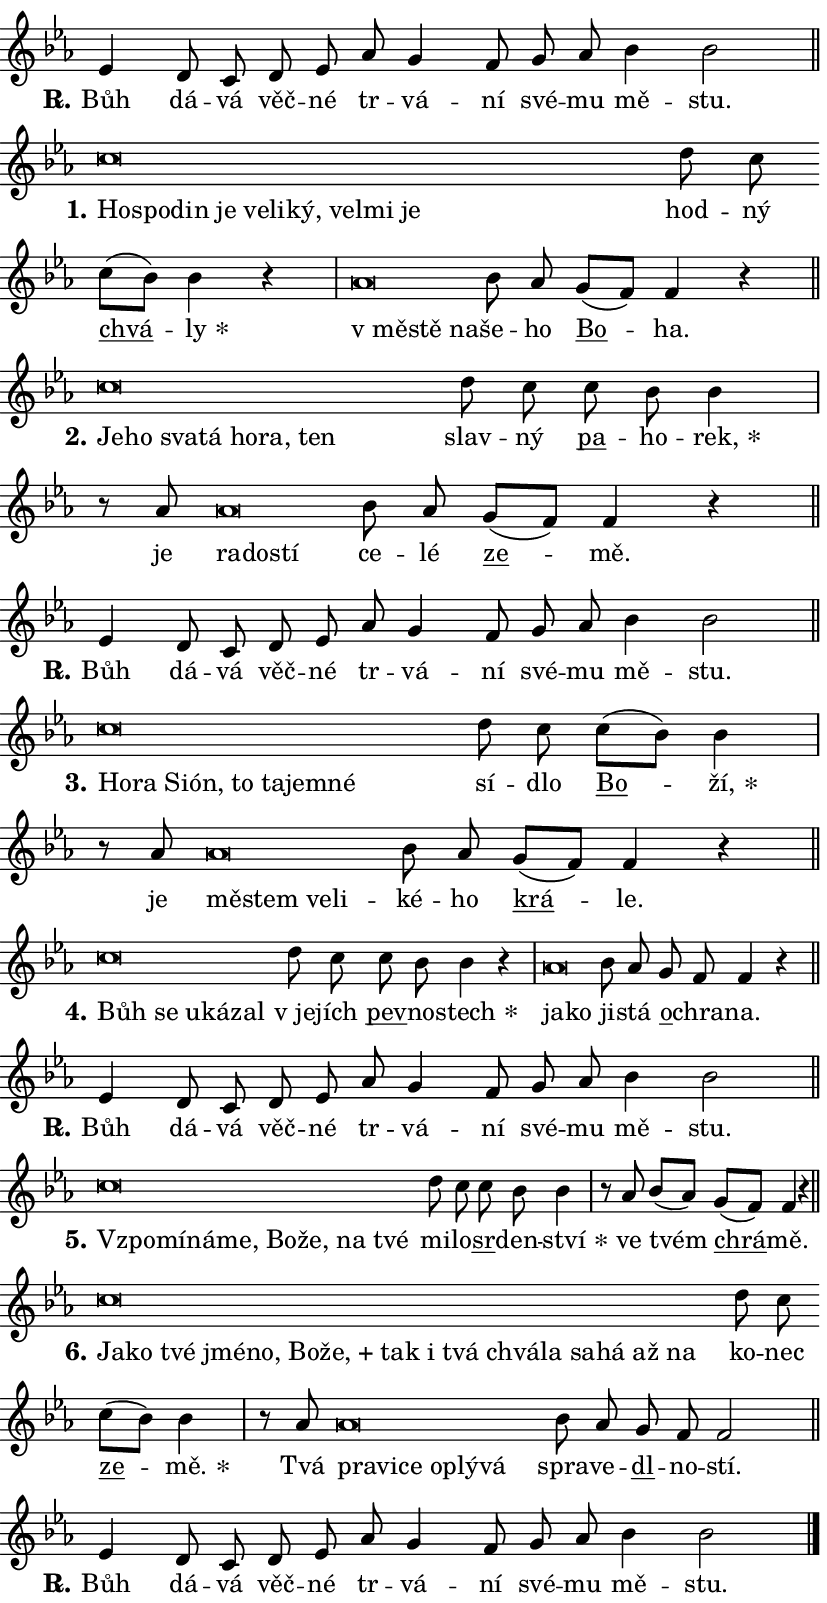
\version "2.24.0"
\header { tagline = "" }
\paper {
  indent = 0\cm
  top-margin = 0\cm
  right-margin = 0.13\cm % to fit lyric hyphens
  bottom-margin = 0\cm
  left-margin = 0\cm
  paper-width = 14\cm
  page-breaking = #ly:one-page-breaking
  system-system-spacing.basic-distance = #11
  score-system-spacing.basic-distance = #11
  ragged-last = ##f
}


%% Author: Thomas Morley
%% https://lists.gnu.org/archive/html/lilypond-user/2020-05/msg00002.html
#(define (line-position grob)
"Returns position of @var[grob} in current system:
   @code{'start}, if at first time-step
   @code{'end}, if at last time-step
   @code{'middle} otherwise
"
  (let* ((col (ly:item-get-column grob))
         (ln (ly:grob-object col 'left-neighbor))
         (rn (ly:grob-object col 'right-neighbor))
         (col-to-check-left (if (ly:grob? ln) ln col))
         (col-to-check-right (if (ly:grob? rn) rn col))
         (break-dir-left
           (and
             (ly:grob-property col-to-check-left 'non-musical #f)
             (ly:item-break-dir col-to-check-left)))
         (break-dir-right
           (and
             (ly:grob-property col-to-check-right 'non-musical #f)
             (ly:item-break-dir col-to-check-right))))
        (cond ((eqv? 1 break-dir-left) 'start)
              ((eqv? -1 break-dir-right) 'end)
              (else 'middle))))

#(define (tranparent-at-line-position vctor)
  (lambda (grob)
  "Relying on @code{line-position} select the relevant enry from @var{vctor}.
Used to determine transparency,"
    (case (line-position grob)
      ((end) (not (vector-ref vctor 0)))
      ((middle) (not (vector-ref vctor 1)))
      ((start) (not (vector-ref vctor 2))))))

noteHeadBreakVisibility =
#(define-music-function (break-visibility)(vector?)
"Makes @code{NoteHead}s transparent relying on @var{break-visibility}"
#{
  \override NoteHead.transparent =
    #(tranparent-at-line-position break-visibility)
#})

#(define delete-ledgers-for-transparent-note-heads
  (lambda (grob)
    "Reads whether a @code{NoteHead} is transparent.
If so this @code{NoteHead} is removed from @code{'note-heads} from
@var{grob}, which is supposed to be @code{LedgerLineSpanner}.
As a result ledgers are not printed for this @code{NoteHead}"
    (let* ((nhds-array (ly:grob-object grob 'note-heads))
           (nhds-list
             (if (ly:grob-array? nhds-array)
                 (ly:grob-array->list nhds-array)
                 '()))
           ;; Relies on the transparent-property being done before
           ;; Staff.LedgerLineSpanner.after-line-breaking is executed.
           ;; This is fragile ...
           (to-keep
             (remove
               (lambda (nhd)
                 (ly:grob-property nhd 'transparent #f))
               nhds-list)))
      ;; TODO find a better method to iterate over grob-arrays, similiar
      ;; to filter/remove etc for lists
      ;; For now rebuilt from scratch
      (set! (ly:grob-object grob 'note-heads)  '())
      (for-each
        (lambda (nhd)
          (ly:pointer-group-interface::add-grob grob 'note-heads nhd))
        to-keep))))

squashNotes = {
  \override NoteHead.X-extent = #'(-0.2 . 0.2)
  \override NoteHead.Y-extent = #'(-0.75 . 0)
  \override NoteHead.stencil =
    #(lambda (grob)
       (let ((pos (ly:grob-property grob 'staff-position)))
         (begin
           (if (< pos -7) (display "ERROR: Lower brevis then expected\n") (display ""))
           (if (<= pos -6) ly:text-interface::print ly:note-head::print))))
}
unSquashNotes = {
  \revert NoteHead.X-extent
  \revert NoteHead.Y-extent
  \revert NoteHead.stencil
}

hideNotes = \noteHeadBreakVisibility #begin-of-line-visible
unHideNotes = \noteHeadBreakVisibility #all-visible

% work-around for resetting accidentals
% https://lilypond.org/doc/v2.23/Documentation/notation/displaying-rhythms#unmetered-music
cadenzaMeasure = {
  \cadenzaOff
  \partial 1024 s1024
  \cadenzaOn
}

#(define-markup-command (accent layout props text) (markup?)
  "Underline accented syllable"
  (interpret-markup layout props
    #{\markup \override #'(offset . 4.3) \underline { #text }#}))

responsum = \markup \concat {
  "R" \hspace #-1.05 \path #0.1 #'((moveto 0 0.07) (lineto 0.9 0.8)) \hspace #0.05 "."
}

spaceSize = #0.6828661417322834 % exact space size for TeX Gyre Schola

\layout {
  \context {
    \Staff
    \remove "Time_signature_engraver"
    \override LedgerLineSpanner.after-line-breaking = #delete-ledgers-for-transparent-note-heads
  }
  \context {
    \Lyrics {
      \override LyricSpace.minimum-distance = \spaceSize
      \override LyricText.font-name = #"TeX Gyre Schola"
      \override LyricText.font-size = 1
      \override StanzaNumber.font-name = #"TeX Gyre Schola Bold"
      \override StanzaNumber.font-size = 1
    }
  }
  \context {
    \Score 
    \override NoteHead.text =
      #(lambda (grob) 
        (let ((pos (ly:grob-property grob 'staff-position)))
          #{\markup {
            \combine
              \halign #-0.55 \raise #(if (= pos -6) 0 0.5) \override #'(thickness . 2) \draw-line #'(3.2 . 0)
              \musicglyph "noteheads.sM1"
          }#}))
  }
}

% magnetic-lyrics.ily
%
%   written by
%     Jean Abou Samra <jean@abou-samra.fr>
%     Werner Lemberg <wl@gnu.org>
%
%   adapted by
%     Jiri Hon <jiri.hon@gmail.com>
%
% Version 2022-Apr-15

% https://www.mail-archive.com/lilypond-user@gnu.org/msg149350.html

#(define (Left_hyphen_pointer_engraver context)
   "Collect syllable-hyphen-syllable occurrences in lyrics and store
them in properties.  This engraver only looks to the left.  For
example, if the lyrics input is @code{foo -- bar}, it does the
following.

@itemize @bullet
@item
Set the @code{text} property of the @code{LyricHyphen} grob between
@q{foo} and @q{bar} to @code{foo}.

@item
Set the @code{left-hyphen} property of the @code{LyricText} grob with
text @q{foo} to the @code{LyricHyphen} grob between @q{foo} and
@q{bar}.
@end itemize

Use this auxiliary engraver in combination with the
@code{lyric-@/text::@/apply-@/magnetic-@/offset!} hook."
   (let ((hyphen #f)
         (text #f))
     (make-engraver
      (acknowledgers
       ((lyric-syllable-interface engraver grob source-engraver)
        (set! text grob)))
      (end-acknowledgers
       ((lyric-hyphen-interface engraver grob source-engraver)
        ;(when (not (grob::has-interface grob 'lyric-space-interface))
          (set! hyphen grob)));)
      ((stop-translation-timestep engraver)
       (when (and text hyphen)
         (ly:grob-set-object! text 'left-hyphen hyphen))
       (set! text #f)
       (set! hyphen #f)))))

#(define (lyric-text::apply-magnetic-offset! grob)
   "If the space between two syllables is less than the value in
property @code{LyricText@/.details@/.squash-threshold}, move the right
syllable to the left so that it gets concatenated with the left
syllable.

Use this function as a hook for
@code{LyricText@/.after-@/line-@/breaking} if the
@code{Left_@/hyphen_@/pointer_@/engraver} is active."
   (let ((hyphen (ly:grob-object grob 'left-hyphen #f)))
     (when hyphen
       (let ((left-text (ly:spanner-bound hyphen LEFT)))
         (when (grob::has-interface left-text 'lyric-syllable-interface)
           (let* ((common (ly:grob-common-refpoint grob left-text X))
                  (this-x-ext (ly:grob-extent grob common X))
                  (left-x-ext
                   (begin
                     ;; Trigger magnetism for left-text.
                     (ly:grob-property left-text 'after-line-breaking)
                     (ly:grob-extent left-text common X)))
                  ;; `delta` is the gap width between two syllables.
                  (delta (- (interval-start this-x-ext)
                            (interval-end left-x-ext)))
                  (details (ly:grob-property grob 'details))
                  (threshold (assoc-get 'squash-threshold details 0.2)))
             (when (< delta threshold)
               (let* (;; We have to manipulate the input text so that
                      ;; ligatures crossing syllable boundaries are not
                      ;; disabled.  For languages based on the Latin
                      ;; script this is essentially a beautification.
                      ;; However, for non-Western scripts it can be a
                      ;; necessity.
                      (lt (ly:grob-property left-text 'text))
                      (rt (ly:grob-property grob 'text))
                      (is-space (grob::has-interface hyphen 'lyric-space-interface))
                      (space (if is-space " " ""))
                      (extra-delta (if is-space spaceSize 0))
                      ;; Append new syllable.
                      (ltrt-space (if (and (string? lt) (string? rt))
                                (string-append lt space rt)
                                (make-concat-markup (list lt space rt))))
                      ;; Right-align `ltrt` to the right side.
                      (ltrt-space-markup (grob-interpret-markup
                               grob
                               (make-translate-markup
                                (cons (interval-length this-x-ext) 0)
                                (make-right-align-markup ltrt-space)))))
                 (begin
                   ;; Don't print `left-text`.
                   (ly:grob-set-property! left-text 'stencil #f)
                   ;; Set text and stencil (which holds all collected
                   ;; syllables so far) and shift it to the left.
                   (ly:grob-set-property! grob 'text ltrt-space)
                   (ly:grob-set-property! grob 'stencil ltrt-space-markup)
                   (ly:grob-translate-axis! grob (- (- delta extra-delta)) X))))))))))


#(define (lyric-hyphen::displace-bounds-first grob)
   ;; Make very sure this callback isn't triggered too early.
   (let ((left (ly:spanner-bound grob LEFT))
         (right (ly:spanner-bound grob RIGHT)))
     (ly:grob-property left 'after-line-breaking)
     (ly:grob-property right 'after-line-breaking)
     (ly:lyric-hyphen::print grob)))

squashThreshold = #0.4

\layout {
  \context {
    \Lyrics
    \consists #Left_hyphen_pointer_engraver
    \override LyricText.after-line-breaking =
      #lyric-text::apply-magnetic-offset!
    \override LyricHyphen.stencil = #lyric-hyphen::displace-bounds-first
    \override LyricText.details.squash-threshold = \squashThreshold
    \override LyricHyphen.minimum-distance = 0
    \override LyricHyphen.minimum-length = \squashThreshold
  }
}

squashText = \override LyricText.details.squash-threshold = 9999
unSquashText = \override LyricText.details.squash-threshold = \squashThreshold

leftText = \override LyricText.self-alignment-X = #LEFT
unLeftText = \revert LyricText.self-alignment-X

starOffset = #(lambda (grob) 
                (let ((x_offset (ly:self-alignment-interface::aligned-on-x-parent grob)))
                  (if (= x_offset 0) 0 (+ x_offset 1.2))))

star = #(define-music-function (syllable)(string?)
"Append star separator at the end of a syllable"
#{
  \once \override LyricText.X-offset = #starOffset
  \lyricmode { \markup {
    #syllable
    \override #'((font-name . "TeX Gyre Schola Bold")) \hspace #0.2 \lower #0.65 \larger "*"
  } }
#})

starAccent = #(define-music-function (syllable)(string?)
"Append star separator at the end of a syllable and make accent"
#{
  \once \override LyricText.X-offset = #starOffset
  \lyricmode { \markup {
    \accent #syllable
    \override #'((font-name . "TeX Gyre Schola Bold")) \hspace #0.2 \lower #0.65 \larger "*"
  } }
#})

breath = #(define-music-function (syllable)(string?)
"Append breathing indicator at the end of a syllable"
#{
  \lyricmode { \markup { #syllable "+" } }
#})

optionalBreath = #(define-music-function (syllable)(string?)
"Append optional breathing indicator at the end of a syllable"
#{
  \lyricmode { \markup { #syllable "(+)" } }
#})


\score {
    <<
        \new Voice = "melody" { \cadenzaOn \key es \major \relative { es'4 d8 c d es \bar "" as g4 f8 \bar "" g as bes4 bes2 \cadenzaMeasure \bar "||" \break } }
        \new Lyrics \lyricsto "melody" { \lyricmode { \set stanza = \responsum
Bůh dá -- vá věč -- né tr -- vá -- ní své -- mu mě -- stu. } }
    >>
    \layout {}
}

\score {
    <<
        \new Voice = "melody" { \cadenzaOn \key es \major \relative { \squashNotes c''\breve*1/16 \hideNotes \breve*1/16 \bar "" \breve*1/16 \bar "" \breve*1/16 \bar "" \breve*1/16 \bar "" \breve*1/16 \bar "" \breve*1/16 \bar "" \breve*1/16 \bar "" \breve*1/16 \breve*1/16 \bar "" \unHideNotes \unSquashNotes d8 c \bar "" c[( bes)] bes4 r \cadenzaMeasure \bar "|" \squashNotes as\breve*1/16 \hideNotes \breve*1/16 \breve*1/16 \bar "" \unHideNotes \unSquashNotes bes8 as \bar "" g[( f)] f4 r \cadenzaMeasure \bar "||" \break } }
        \new Lyrics \lyricsto "melody" { \lyricmode { \set stanza = "1."
\leftText Ho -- \squashText spo -- din je ve -- li -- ký, vel -- mi je \unLeftText \unSquashText hod -- ný \markup \accent chvá -- \star ly \leftText "v mě" -- \squashText stě na -- \unLeftText \unSquashText še -- ho \markup \accent Bo -- ha. } }
    >>
    \layout {}
}

\score {
    <<
        \new Voice = "melody" { \cadenzaOn \key es \major \relative { \squashNotes c''\breve*1/16 \hideNotes \breve*1/16 \bar "" \breve*1/16 \bar "" \breve*1/16 \bar "" \breve*1/16 \bar "" \breve*1/16 \breve*1/16 \bar "" \unHideNotes \unSquashNotes d8 c \bar "" c bes bes4 \cadenzaMeasure \bar "|" r8 as8 \squashNotes as\breve*1/16 \hideNotes \breve*1/16 \breve*1/16 \bar "" \unHideNotes \unSquashNotes bes8 as \bar "" g[( f)] f4 r \cadenzaMeasure \bar "||" \break } }
        \new Lyrics \lyricsto "melody" { \lyricmode { \set stanza = "2."
\leftText Je -- \squashText ho sva -- tá ho -- ra, ten \unLeftText \unSquashText slav -- ný \markup \accent pa -- ho -- \star rek, je \leftText ra -- \squashText do -- stí \unLeftText \unSquashText ce -- lé \markup \accent ze -- mě. } }
    >>
    \layout {}
}

\score {
    <<
        \new Voice = "melody" { \cadenzaOn \key es \major \relative { es'4 d8 c d es \bar "" as g4 f8 \bar "" g as bes4 bes2 \cadenzaMeasure \bar "||" \break } }
        \new Lyrics \lyricsto "melody" { \lyricmode { \set stanza = \responsum
Bůh dá -- vá věč -- né tr -- vá -- ní své -- mu mě -- stu. } }
    >>
    \layout {}
}

\score {
    <<
        \new Voice = "melody" { \cadenzaOn \key es \major \relative { \squashNotes c''\breve*1/16 \hideNotes \breve*1/16 \bar "" \breve*1/16 \bar "" \breve*1/16 \bar "" \breve*1/16 \bar "" \breve*1/16 \bar "" \breve*1/16 \breve*1/16 \bar "" \unHideNotes \unSquashNotes d8 c \bar "" c[( bes)] bes4 \cadenzaMeasure \bar "|" r8 as8 \squashNotes as\breve*1/16 \hideNotes \breve*1/16 \bar "" \breve*1/16 \breve*1/16 \bar "" \unHideNotes \unSquashNotes bes8 as \bar "" g[( f)] f4 r \cadenzaMeasure \bar "||" \break } }
        \new Lyrics \lyricsto "melody" { \lyricmode { \set stanza = "3."
\leftText Ho -- \squashText ra Si -- ón, to ta -- jem -- né \unLeftText \unSquashText sí -- dlo \markup \accent Bo -- \star ží, je \leftText mě -- \squashText stem ve -- li -- \unLeftText \unSquashText ké -- ho \markup \accent krá -- le. } }
    >>
    \layout {}
}

\score {
    <<
        \new Voice = "melody" { \cadenzaOn \key es \major \relative { \squashNotes c''\breve*1/16 \hideNotes \breve*1/16 \bar "" \breve*1/16 \bar "" \breve*1/16 \breve*1/16 \bar "" \unHideNotes \unSquashNotes d8 c \bar "" c bes bes4 r \cadenzaMeasure \bar "|" \squashNotes as\breve*1/16 \hideNotes \breve*1/16 \bar "" \unHideNotes \unSquashNotes bes8 as \bar "" g f f4 r \cadenzaMeasure \bar "||" \break } }
        \new Lyrics \lyricsto "melody" { \lyricmode { \set stanza = "4."
\leftText Bůh \squashText se u -- ká -- zal \unLeftText \unSquashText "v je" -- jích \markup \accent pev -- no -- \star stech \leftText ja -- \squashText ko \unLeftText \unSquashText ji -- stá \markup \accent o -- chra -- na. } }
    >>
    \layout {}
}

\score {
    <<
        \new Voice = "melody" { \cadenzaOn \key es \major \relative { es'4 d8 c d es \bar "" as g4 f8 \bar "" g as bes4 bes2 \cadenzaMeasure \bar "||" \break } }
        \new Lyrics \lyricsto "melody" { \lyricmode { \set stanza = \responsum
Bůh dá -- vá věč -- né tr -- vá -- ní své -- mu mě -- stu. } }
    >>
    \layout {}
}

\score {
    <<
        \new Voice = "melody" { \cadenzaOn \key es \major \relative { \squashNotes c''\breve*1/16 \hideNotes \breve*1/16 \bar "" \breve*1/16 \bar "" \breve*1/16 \bar "" \breve*1/16 \bar "" \breve*1/16 \bar "" \breve*1/16 \breve*1/16 \bar "" \unHideNotes \unSquashNotes d8 c \bar "" c bes bes4 \cadenzaMeasure \bar "|" r8 as bes[( as)] \bar "" g[( f)] f4 r \cadenzaMeasure \bar "||" \break } }
        \new Lyrics \lyricsto "melody" { \lyricmode { \set stanza = "5."
\leftText Vzpo -- \squashText mí -- ná -- me, Bo -- že, na tvé \unLeftText \unSquashText mi -- lo -- \markup \accent sr -- den -- \star ství ve tvém \markup \accent chrá -- mě. } }
    >>
    \layout {}
}

\score {
    <<
        \new Voice = "melody" { \cadenzaOn \key es \major \relative { \squashNotes c''\breve*1/16 \hideNotes \breve*1/16 \bar "" \breve*1/16 \bar "" \breve*1/16 \bar "" \breve*1/16 \bar "" \breve*1/16 \bar "" \breve*1/16 \bar "" \breve*1/16 \bar "" \breve*1/16 \bar "" \breve*1/16 \bar "" \breve*1/16 \bar "" \breve*1/16 \bar "" \breve*1/16 \bar "" \breve*1/16 \bar "" \breve*1/16 \breve*1/16 \bar "" \unHideNotes \unSquashNotes d8 c \bar "" c[( bes)] bes4 \cadenzaMeasure \bar "|" r8 as8 \squashNotes as\breve*1/16 \hideNotes \breve*1/16 \bar "" \breve*1/16 \bar "" \breve*1/16 \bar "" \breve*1/16 \breve*1/16 \bar "" \unHideNotes \unSquashNotes bes8 as \bar "" g f f2 \cadenzaMeasure \bar "||" \break } }
        \new Lyrics \lyricsto "melody" { \lyricmode { \set stanza = "6."
\leftText Ja -- \squashText ko tvé jmé -- no, Bo -- \breath "že," tak i tvá chvá -- la sa -- há až na \unLeftText \unSquashText ko -- nec \markup \accent ze -- \star mě. Tvá \leftText pra -- \squashText vi -- ce o -- plý -- vá \unLeftText \unSquashText spra -- ve -- \markup \accent dl -- no -- stí. } }
    >>
    \layout {}
}

\score {
    <<
        \new Voice = "melody" { \cadenzaOn \key es \major \relative { es'4 d8 c d es \bar "" as g4 f8 \bar "" g as bes4 bes2 \cadenzaMeasure \bar "||" \break } \bar "|." }
        \new Lyrics \lyricsto "melody" { \lyricmode { \set stanza = \responsum
Bůh dá -- vá věč -- né tr -- vá -- ní své -- mu mě -- stu. } }
    >>
    \layout {}
}
